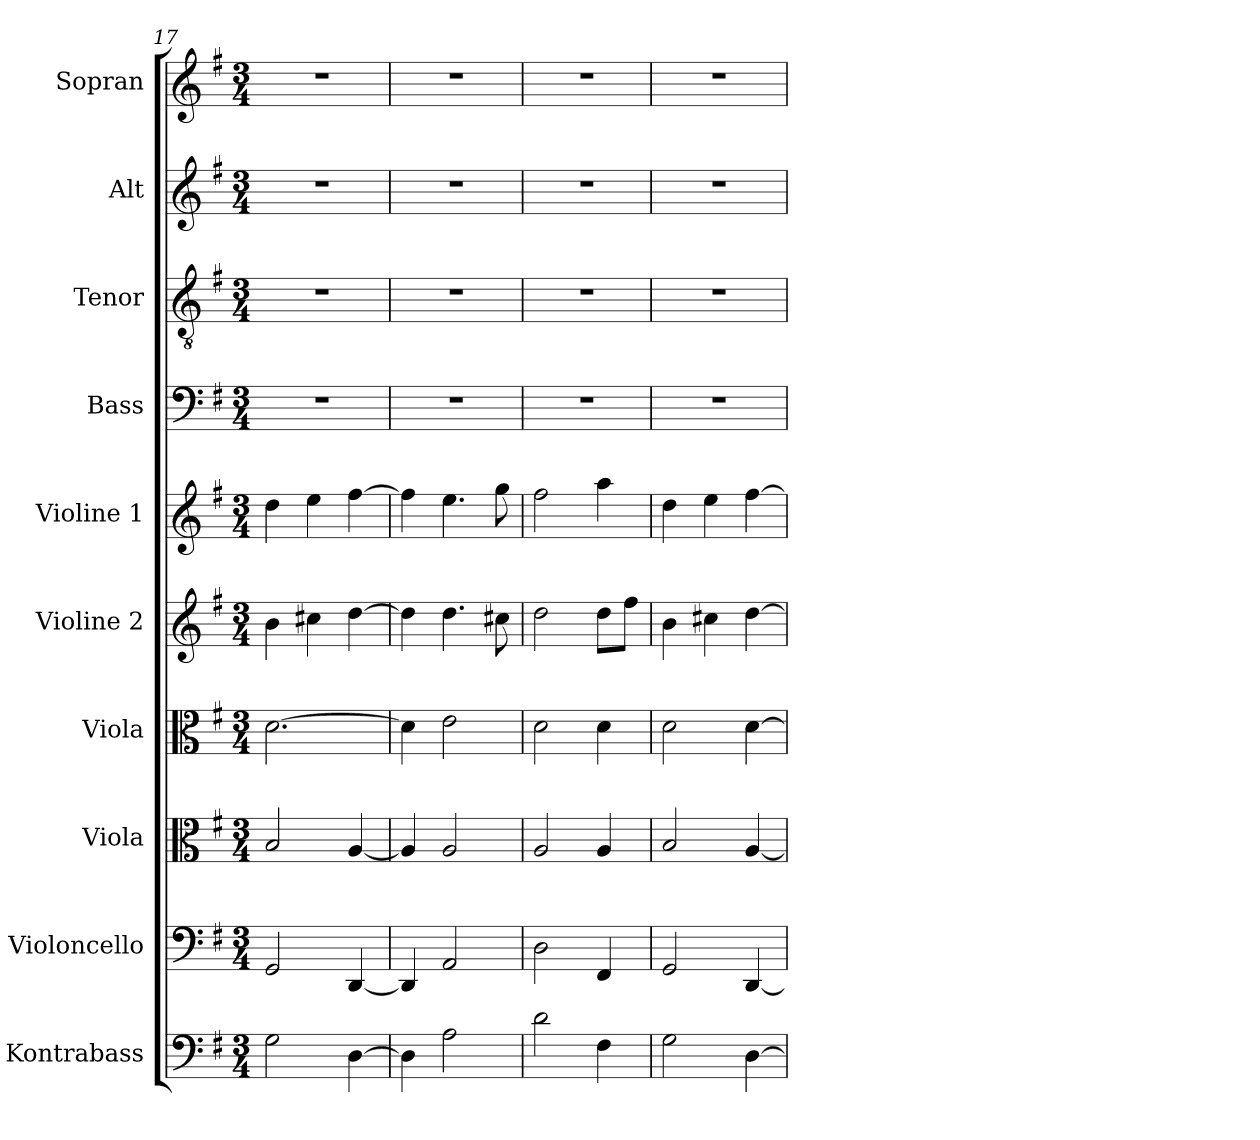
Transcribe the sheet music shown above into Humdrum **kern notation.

**kern	**kern	**kern	**kern	**kern	**kern	**kern	**kern	**kern	**kern
*part10	*part9	*part8	*part7	*part6	*part5	*part4	*part3	*part2	*part1
*staff10	*staff9	*staff8	*staff7	*staff6	*staff5	*staff4	*staff3	*staff2	*staff1
*I"Kontrabass	*I"Violoncello	*I"Viola	*I"Viola	*I"Violine 2	*I"Violine 1	*I"Bass	*I"Tenor	*I"Alt	*I"Sopran
*I'Kb.	*I'Vc.	*I'Vla.	*I'Vla.	*I'Vl. 2	*I'Vl. 1	*I'B.	*I'T.	*I'A.	*I'S.
*clefF4	*clefF4	*clefC3	*clefC3	*clefG2	*clefG2	*clefF4	*clefGv2	*clefG2	*clefG2
*ITrd7c12	*	*	*	*	*	*	*ITrd7c12	*	*
*k[f#]	*k[f#]	*k[f#]	*k[f#]	*k[f#]	*k[f#]	*k[f#]	*k[f#]	*k[f#]	*k[f#]
*G:	*G:	*G:	*G:	*G:	*G:	*G:	*G:	*G:	*G:
*M3/4	*M3/4	*M3/4	*M3/4	*M3/4	*M3/4	*M3/4	*M3/4	*M3/4	*M3/4
=17	=17	=17	=17	=17	=17	=17	=17	=17	=17
!	!	!	!	!	!	!LO:N:vis=1	!LO:N:vis=1	!LO:N:vis=1	!LO:N:vis=1
2GGi\	2GGi/	2Bi/	[2.di\	4bi\	4ddi\	2.r	2.r	2.r	2.r
.	.	.	.	4cc#Xi\	4eei\	.	.	.	.
[4DDi\	[4DDi/	[4Ai/	.	[4ddi\	[4ff#i\	.	.	.	.
=18	=18	=18	=18	=18	=18	=18	=18	=18	=18
!	!	!	!	!	!	!LO:N:vis=1	!LO:N:vis=1	!LO:N:vis=1	!LO:N:vis=1
4DDi\]	4DDi/]	4Ai/]	4di\]	4ddi\]	4ff#i\]	2.r	2.r	2.r	2.r
2AAi\	2AAi/	2Ai/	2ei\	4.ddi\	4.eei\	.	.	.	.
.	.	.	.	8cc#Xi\	8ggi\	.	.	.	.
=19	=19	=19	=19	=19	=19	=19	=19	=19	=19
!	!	!	!	!	!	!LO:N:vis=1	!LO:N:vis=1	!LO:N:vis=1	!LO:N:vis=1
2Di\	2Di\	2Ai/	2di\	2ddi\	2ff#i\	2.r	2.r	2.r	2.r
4FF#i\	4FF#i/	4Ai/	4di\	8ddi\L	4aai\	.	.	.	.
.	.	.	.	8ff#i\J	.	.	.	.	.
=20	=20	=20	=20	=20	=20	=20	=20	=20	=20
!	!	!	!	!	!	!LO:N:vis=1	!LO:N:vis=1	!LO:N:vis=1	!LO:N:vis=1
2GGi\	2GGi/	2Bi/	2di\	4bi\	4ddi\	2.r	2.r	2.r	2.r
.	.	.	.	4cc#Xi\	4eei\	.	.	.	.
[4DDi\	[4DDi/	[4Ai/	[4di\	[4ddi\	[4ff#i\	.	.	.	.
=	=	=	=	=	=	=	=	=	=
*-	*-	*-	*-	*-	*-	*-	*-	*-	*-
